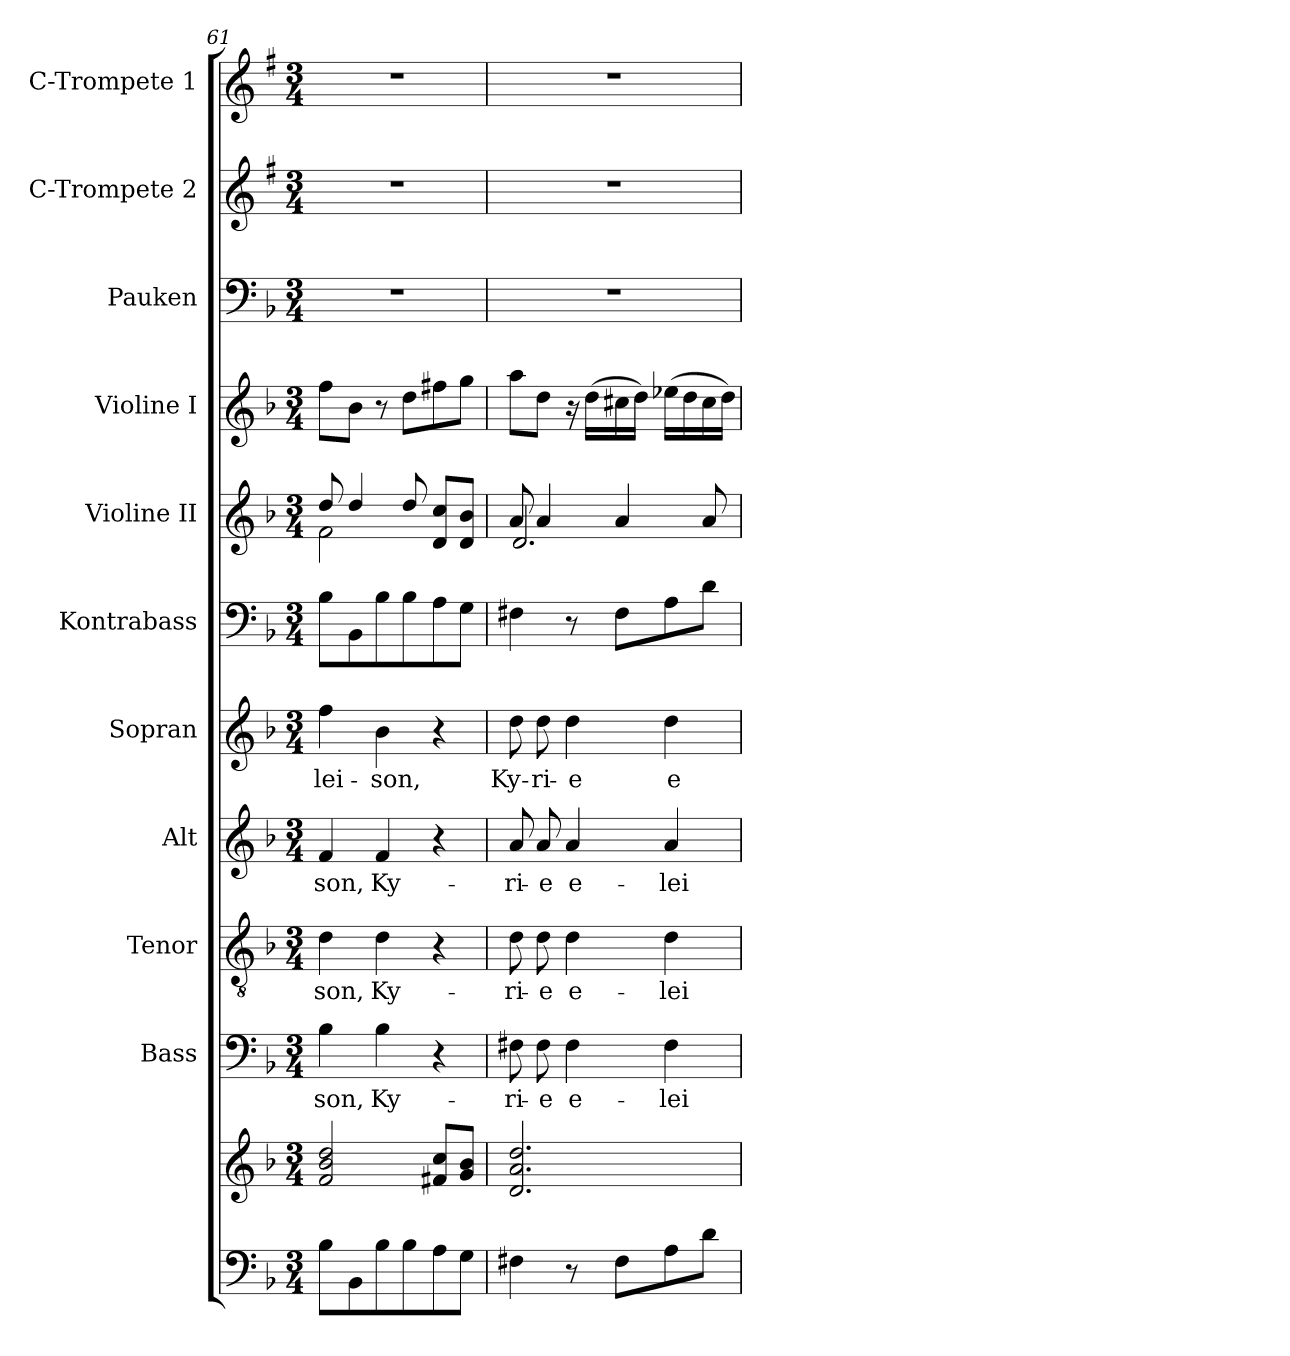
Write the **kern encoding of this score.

**kern	**kern	**kern	**text	**kern	**text	**kern	**text	**kern	**text	**kern	**kern	**kern	**kern	**kern	**kern
*part11	*part11	*part10	*part10	*part9	*part9	*part8	*part8	*part7	*part7	*part6	*part5	*part4	*part3	*part2	*part1
*staff12	*staff11	*staff10	*staff10	*staff9	*staff9	*staff8	*staff8	*staff7	*staff7	*staff6	*staff5	*staff4	*staff3	*staff2	*staff1
*	*	*I"Bass	*	*I"Tenor	*	*I"Alt	*	*I"Sopran	*	*I"Kontrabass	*I"Violine II	*I"Violine I	*I"Pauken	*I"C-Trompete 2	*I"C-Trompete 1
*	*	*I'B.	*	*I'T.	*	*I'A.	*	*I'S.	*	*I'Kb.	*I'Vl. II	*I'Vl. I	*I'Pk.	*I'C Trp. 2	*I'C Trp. 1
!!LO:PB:g=z
*clefF4	*clefG2	*clefF4	*	*clefGv2	*	*clefG2	*	*clefG2	*	*clefF4	*clefG2	*clefG2	*clefF4	*clefG2	*clefG2
*	*	*	*	*	*	*	*	*	*	*ITrd7c12	*	*	*	*ITrd1c2	*ITrd1c2
*k[b-]	*k[b-]	*k[b-]	*	*k[b-]	*	*k[b-]	*	*k[b-]	*	*k[b-]	*k[b-]	*k[b-]	*k[b-]	*k[b-]	*k[b-]
*F:	*F:	*F:	*	*F:	*	*F:	*	*F:	*	*F:	*F:	*F:	*F:	*F:	*F:
*M3/4	*M3/4	*M3/4	*	*M3/4	*	*M3/4	*	*M3/4	*	*M3/4	*M3/4	*M3/4	*M3/4	*M3/4	*M3/4
=61	=61	=61	=61	=61	=61	=61	=61	=61	=61	=61	=61	=61	=61	=61	=61
!	!	!	!LO:LY:b	!	!LO:LY:b	!	!LO:LY:b	!	!LO:LY:b	!	!	!	!	!	!
*	*	*	*	*	*	*	*	*	*	*	*^	*	*	*	*
8B-\L	2f/ 2b-/ 2dd/	4B-\	-son,	4d\	-son,	4f/	-son,	4ff\	-lei-	8BB-\L	8dd/	2f\	8ff\L	2.r	2.r	2.r
8BB-\	.	.	.	.	.	.	.	.	.	8BBB-\	4dd/	.	8b-\J	.	.	.
!	!	!	!LO:LY:b	!	!LO:LY:b	!	!LO:LY:b	!	!LO:LY:b	!	!	!	!	!	!	!
8B-\	.	4B-\	Ky-	4d\	Ky-	4f/	Ky-	4b-\	-son,	8BB-\	.	.	8r	.	.	.
8B-\	.	.	.	.	.	.	.	.	.	8BB-\	8dd/	.	8dd\L	.	.	.
8A\	8f#X/ 8cc/L	4r	.	4r	.	4r	.	4r	.	8AA\	8d/ 8cc/L	4ryy	8ff#X\	.	.	.
8G\J	8g/ 8b-/J	.	.	.	.	.	.	.	.	8GG\J	8d/ 8b-/J	.	8gg\J	.	.	.
!!LO:PB:g=z
=62	=62	=62	=62	=62	=62	=62	=62	=62	=62	=62	=62	=62	=62	=62	=62	=62
!	!	!	!LO:LY:b	!	!LO:LY:b	!	!LO:LY:b	!	!LO:LY:b	!	!	!	!	!	!	!
4F#X\	2.d/ 2.a/ 2.dd/	8F#X\	-ri-	8d\	-ri-	8a/	-ri-	8dd\	Ky-	4FF#X\	8a/	2.d/	8aa\L	2.r	2.r	2.r
!	!	!	!LO:LY:b	!	!LO:LY:b	!	!LO:LY:b	!	!LO:LY:b	!	!	!	!	!	!	!
.	.	8F#\	-e	8d\	-e	8a/	-e	8dd\	-ri-	.	4a/	.	8dd\J	.	.	.
!	!	!	!LO:LY:b	!	!LO:LY:b	!	!LO:LY:b	!	!LO:LY:b	!	!	!	!	!	!	!
8r	.	4F#\	e-	4d\	e-	4a/	e-	4dd\	-e	8r	.	.	16r	.	.	.
.	.	.	.	.	.	.	.	.	.	.	.	.	(>16dd\LL	.	.	.
8F#\L	.	.	.	.	.	.	.	.	.	8FF#\L	4a/	.	16cc#X\	.	.	.
.	.	.	.	.	.	.	.	.	.	.	.	.	16dd\JJ)	.	.	.
!	!	!	!LO:LY:b	!	!LO:LY:b	!	!LO:LY:b	!	!LO:LY:b	!	!	!	!	!	!	!
8A\	.	4F#\	-lei-	4d\	-lei-	4a/	-lei-	4dd\	e-	8AA\	.	.	(>16ee-X\LL	.	.	.
.	.	.	.	.	.	.	.	.	.	.	.	.	16dd\	.	.	.
8d\J	.	.	.	.	.	.	.	.	.	8D\J	8a/	.	16cc#\	.	.	.
.	.	.	.	.	.	.	.	.	.	.	.	.	16dd\JJ)	.	.	.
*	*	*	*	*	*	*	*	*	*	*	*v	*v	*	*	*	*
=	=	=	=	=	=	=	=	=	=	=	=	=	=	=	=
*-	*-	*-	*-	*-	*-	*-	*-	*-	*-	*-	*-	*-	*-	*-	*-
